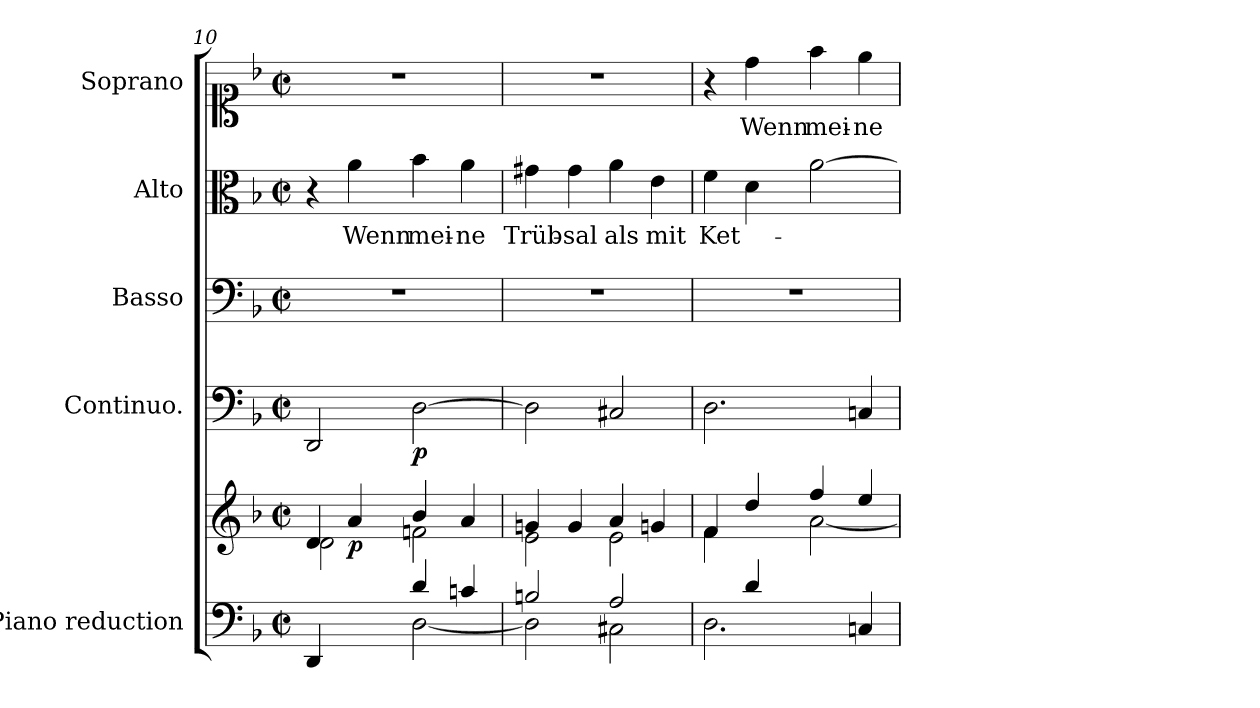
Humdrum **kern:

**kern	**kern	**dynam	**kern	**dynam	**kern	**kern	**text	**kern	**text
*part5	*part5	*part5	*part4	*part4	*part3	*part2	*part2	*part1	*part1
*staff6	*staff5	*staff5/6	*staff4	*staff4	*staff3	*staff2	*staff2	*staff1	*staff1
*I"Piano reduction	*	*	*I"Continuo.	*	*I"Basso	*I"Alto	*	*I"Soprano	*
*I'Pno	*	*	*	*	*	*	*	*	*
*clefF4	*clefG2	*	*clefF4	*	*clefF4	*clefC3	*	*clefC1	*
*k[b-]	*k[b-]	*	*k[b-]	*	*k[b-]	*k[b-]	*	*k[b-]	*
*F:	*F:	*	*F:	*	*F:	*F:	*	*F:	*
*M2/2	*M2/2	*	*M2/2	*	*M2/2	*M2/2	*	*M2/2	*
*met(c|)	*met(c|)	*	*met(c|)	*	*met(c|)	*met(c|)	*	*met(c|)	*
=10	=10	=10	=10	=10	=10	=10	=10	=10	=10
*^	*^	*	*	*	*	*	*	*	*
4DD/	4ryy	4d/	2d\	.	2DD/	.	1r	4r	.	1r	.
!	!	!	!	!LO:DY:b	!	!	!	!	!LO:LY:b	!	!
4ryy	4ryy	4a/	.	p	.	.	.	4a\	Wenn	.	.
!	!	!	!	!	!	!LO:DY:b	!	!	!LO:LY:b	!	!
4d/	[2D\	4b-/	2fn\	.	[2D\	p	.	4b-\	mei-	.	.
!	!	!	!	!	!	!	!	!	!LO:LY:b	!	!
4cn/	.	4a/	.	.	.	.	.	4a\	-ne	.	.
=11	=11	=11	=11	=11	=11	=11	=11	=11	=11	=11	=11
!	!	!	!	!	!	!	!	!	!LO:LY:b	!	!
2Bn/	2D\]	4gn/	2e\	.	2D\]	.	1r	4g#X\	Trüb-	1r	.
!	!	!	!	!	!	!	!	!	!LO:LY:b	!	!
.	.	4g/	.	.	.	.	.	4g#\	-sal	.	.
!	!	!	!	!	!	!	!	!	!LO:LY:b	!	!
2A/	2C#X\	4a/	2e\	.	2C#X/	.	.	4a\	als	.	.
!	!	!	!	!	!	!	!	!	!LO:LY:b	!	!
.	.	4gn/	.	.	.	.	.	4e\	mit	.	.
=12	=12	=12	=12	=12	=12	=12	=12	=12	=12	=12	=12
!	!	!	!	!	!	!	!	!	!LO:LY:b	!	!
4ryy	2.D\	4f/	4f\	.	2.D\	.	1r	4f\	Ket-	4r	.
!	!	!	!	!	!	!	!	!	!	!	!LO:LY:b
4d/	.	4dd/	4ryy	.	.	.	.	4d\	.	4dd\	Wenn
!	!	!	!	!	!	!	!	!	!	!	!LO:LY:b
2ryy	.	4ff/	[2a\	.	.	.	.	[2a\	.	4ff\	mei-
!	!	!	!	!	!	!	!	!	!	!	!LO:LY:b
.	4Cn/	4ee/	.	.	4Cn/	.	.	.	.	4ee\	-ne
*v	*v	*	*	*	*	*	*	*	*	*	*
*	*v	*v	*	*	*	*	*	*	*	*
=	=	=	=	=	=	=	=	=	=
*-	*-	*-	*-	*-	*-	*-	*-	*-	*-
